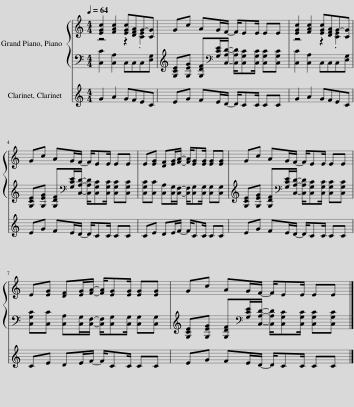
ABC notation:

X:1
%%score { ( 1 2 ) | 3 } 4
L:1/8
Q:1/4=64
M:4/4
I:linebreak $
K:C
V:1 treble
V:2 treble
V:3 bass
V:4 treble
V:1
 [EGc]2 [FAc]2 [EGc][DFA]G-[CG] | Gc AG/F/- F/EE/ EE | [EGc]2 [FAc]2 [EGc][DFA]G-[CG] |$ Gc AG/F/- F/EE/ EE | E[EG] [DF][EG]/[FA]/- [FA]/[EG][EG]/ [EG][EG] | %5
 Gc AG/F/- F/EE/ EE |$ E[EG] [DF][EG]/[FA]/- [FA]/[EG][EG]/ [EG][EG] | Gc AG/F/- F/EE/ EE |] %8
V:2
 z4 z2 .[CE]2 | x8 | z4 z2 .[CE]2 |$ x8 | x8 | %5
 x8 |$ x8 | x8 |] %8
V:3
 [C,C]2 [C,A,]2 C,C,C,[E,G,] | [G,CE][G,EG] [G,DF][K:bass][G,CE]/[C,A,D]/- [C,A,D]/[C,G,C][C,G,C]/ [C,G,C][C,G,C] | [C,C]2 [C,A,]2 C,C,C,[E,G,] |$ [G,CE][G,EG] [G,DF][K:bass][G,CE]/[C,A,D]/- [C,A,D]/[C,G,C][C,G,C]/ [C,G,C][C,G,C] | [C,G,C][C,C] [C,A,][C,G,]/[C,F,]/- [C,F,]/[C,G,][C,G,]/ [C,G,][C,G,] | %5
 [G,CE][G,EG] [G,DF][K:bass][G,CE]/[C,A,D]/- [C,A,D]/[C,G,C][C,G,C]/ [C,G,C][C,G,C] |$ [C,G,C][C,C] [C,A,][C,G,]/[C,F,]/- [C,F,]/[C,G,][C,G,]/ [C,G,][C,G,] | [G,CE][G,EG] [G,DF][K:bass][G,CE]/[C,A,D]/- [C,A,D]/[C,G,C][C,G,C]/ [C,G,C][C,G,C] |] %8
V:4
 G2 A2 GFEC | EG FE/D/- D/CC/ CC | G2 A2 GFEC |$ EG FE/D/- D/CC/ CC | CE DE/F/- F/CC/ CC | %5
 EG FE/D/- D/CC/ CC |$ CE DE/F/- F/CC/ CC | EG FE/D/- D/CC/ CC |] %8
